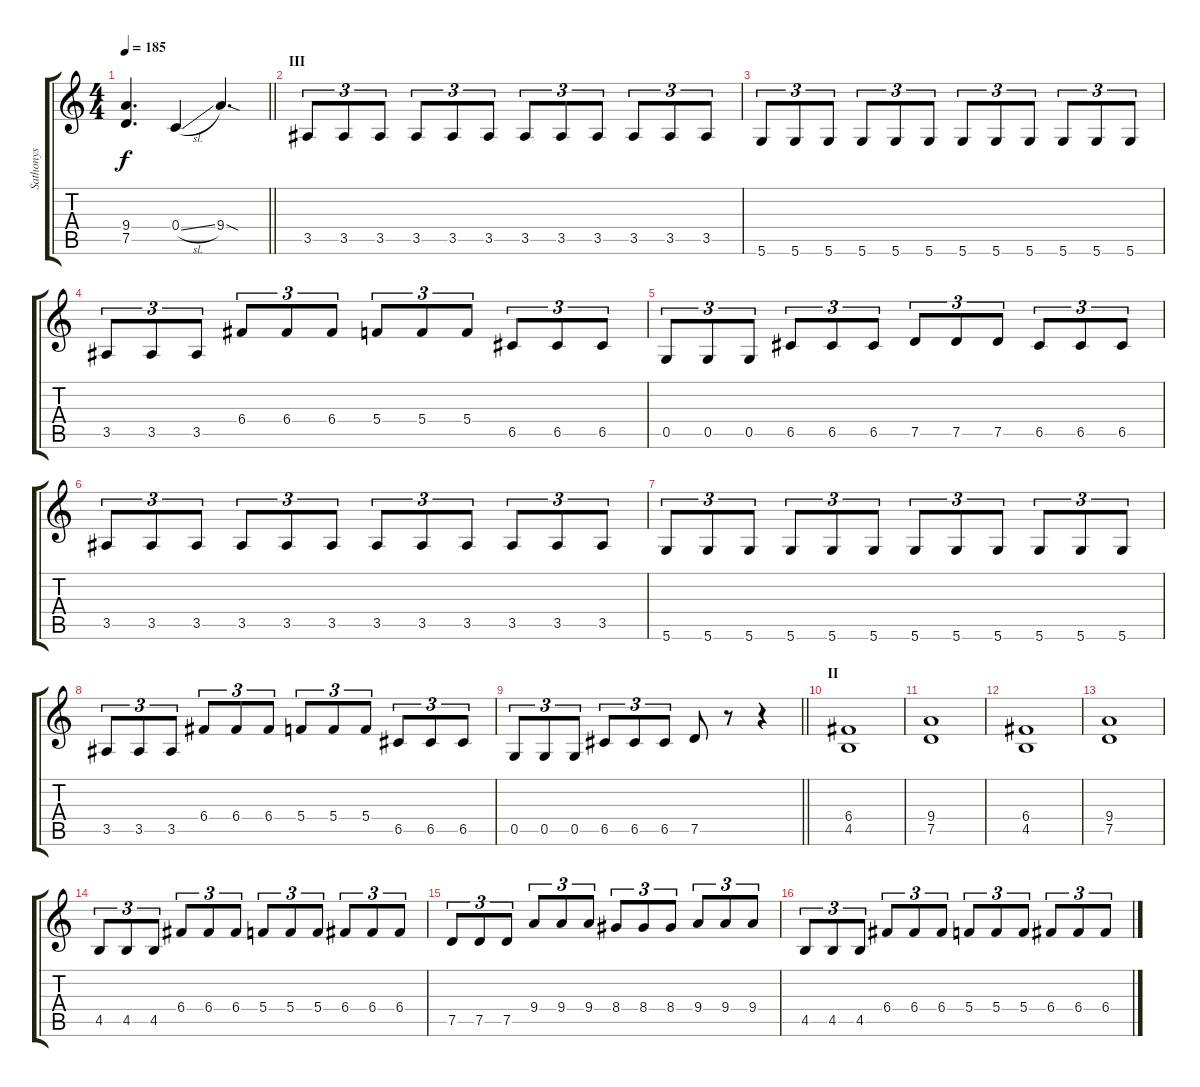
\track ("Sathonys" "Sathonys") {instrument distortionguitar}
\staff {score tabs}
\tuning (D4 A3 F3 C3 G2 D2) {hide}
\ts (4 4)
\tempo 185
\clef g2
\barLineRight lightlight
\ks c
(9.4 7.5).4{d dy f} 0.4{sl}.4 9.4{sod}.4{d} |
\section ("" "III")
3.5.8{tu (3 2)} 3.5.8{tu (3 2)} 3.5.8{tu (3 2)} 3.5.8{tu (3 2)} 3.5.8{tu (3 2)} 3.5.8{tu (3 2)} 3.5.8{tu (3 2)} 3.5.8{tu (3 2)} 3.5.8{tu (3 2)} 3.5.8{tu (3 2)} 3.5.8{tu (3 2)} 3.5.8{tu (3 2)} |
5.6.8{tu (3 2)} 5.6.8{tu (3 2)} 5.6.8{tu (3 2)} 5.6.8{tu (3 2)} 5.6.8{tu (3 2)} 5.6.8{tu (3 2)} 5.6.8{tu (3 2)} 5.6.8{tu (3 2)} 5.6.8{tu (3 2)} 5.6.8{tu (3 2)} 5.6.8{tu (3 2)} 5.6.8{tu (3 2)} |
3.5.8{tu (3 2)} 3.5.8{tu (3 2)} 3.5.8{tu (3 2)} 6.4.8{tu (3 2)} 6.4.8{tu (3 2)} 6.4.8{tu (3 2)} 5.4.8{tu (3 2)} 5.4.8{tu (3 2)} 5.4.8{tu (3 2)} 6.5.8{tu (3 2)} 6.5.8{tu (3 2)} 6.5.8{tu (3 2)} |
0.5.8{tu (3 2)} 0.5.8{tu (3 2)} 0.5.8{tu (3 2)} 6.5.8{tu (3 2)} 6.5.8{tu (3 2)} 6.5.8{tu (3 2)} 7.5.8{tu (3 2)} 7.5.8{tu (3 2)} 7.5.8{tu (3 2)} 6.5.8{tu (3 2)} 6.5.8{tu (3 2)} 6.5.8{tu (3 2)} |
3.5.8{tu (3 2)} 3.5.8{tu (3 2)} 3.5.8{tu (3 2)} 3.5.8{tu (3 2)} 3.5.8{tu (3 2)} 3.5.8{tu (3 2)} 3.5.8{tu (3 2)} 3.5.8{tu (3 2)} 3.5.8{tu (3 2)} 3.5.8{tu (3 2)} 3.5.8{tu (3 2)} 3.5.8{tu (3 2)} |
5.6.8{tu (3 2)} 5.6.8{tu (3 2)} 5.6.8{tu (3 2)} 5.6.8{tu (3 2)} 5.6.8{tu (3 2)} 5.6.8{tu (3 2)} 5.6.8{tu (3 2)} 5.6.8{tu (3 2)} 5.6.8{tu (3 2)} 5.6.8{tu (3 2)} 5.6.8{tu (3 2)} 5.6.8{tu (3 2)} |
3.5.8{tu (3 2)} 3.5.8{tu (3 2)} 3.5.8{tu (3 2)} 6.4.8{tu (3 2)} 6.4.8{tu (3 2)} 6.4.8{tu (3 2)} 5.4.8{tu (3 2)} 5.4.8{tu (3 2)} 5.4.8{tu (3 2)} 6.5.8{tu (3 2)} 6.5.8{tu (3 2)} 6.5.8{tu (3 2)} |
\barLineRight lightlight
0.5.8{tu (3 2)} 0.5.8{tu (3 2)} 0.5.8{tu (3 2)} 6.5.8{tu (3 2)} 6.5.8{tu (3 2)} 6.5.8{tu (3 2)} 7.5.8 r.8 r.4 |
\section ("" "II")
(6.4 4.5).1 |
(9.4 7.5).1 |
(6.4 4.5).1 |
(9.4 7.5).1 |
4.5.8{tu (3 2)} 4.5.8{tu (3 2)} 4.5.8{tu (3 2)} 6.4.8{tu (3 2)} 6.4.8{tu (3 2)} 6.4.8{tu (3 2)} 5.4.8{tu (3 2)} 5.4.8{tu (3 2)} 5.4.8{tu (3 2)} 6.4.8{tu (3 2)} 6.4.8{tu (3 2)} 6.4.8{tu (3 2)} |
7.5.8{tu (3 2)} 7.5.8{tu (3 2)} 7.5.8{tu (3 2)} 9.4.8{tu (3 2)} 9.4.8{tu (3 2)} 9.4.8{tu (3 2)} 8.4.8{tu (3 2)} 8.4.8{tu (3 2)} 8.4.8{tu (3 2)} 9.4.8{tu (3 2)} 9.4.8{tu (3 2)} 9.4.8{tu (3 2)} |
4.5.8{tu (3 2)} 4.5.8{tu (3 2)} 4.5.8{tu (3 2)} 6.4.8{tu (3 2)} 6.4.8{tu (3 2)} 6.4.8{tu (3 2)} 5.4.8{tu (3 2)} 5.4.8{tu (3 2)} 5.4.8{tu (3 2)} 6.4.8{tu (3 2)} 6.4.8{tu (3 2)} 6.4.8{tu (3 2)}
